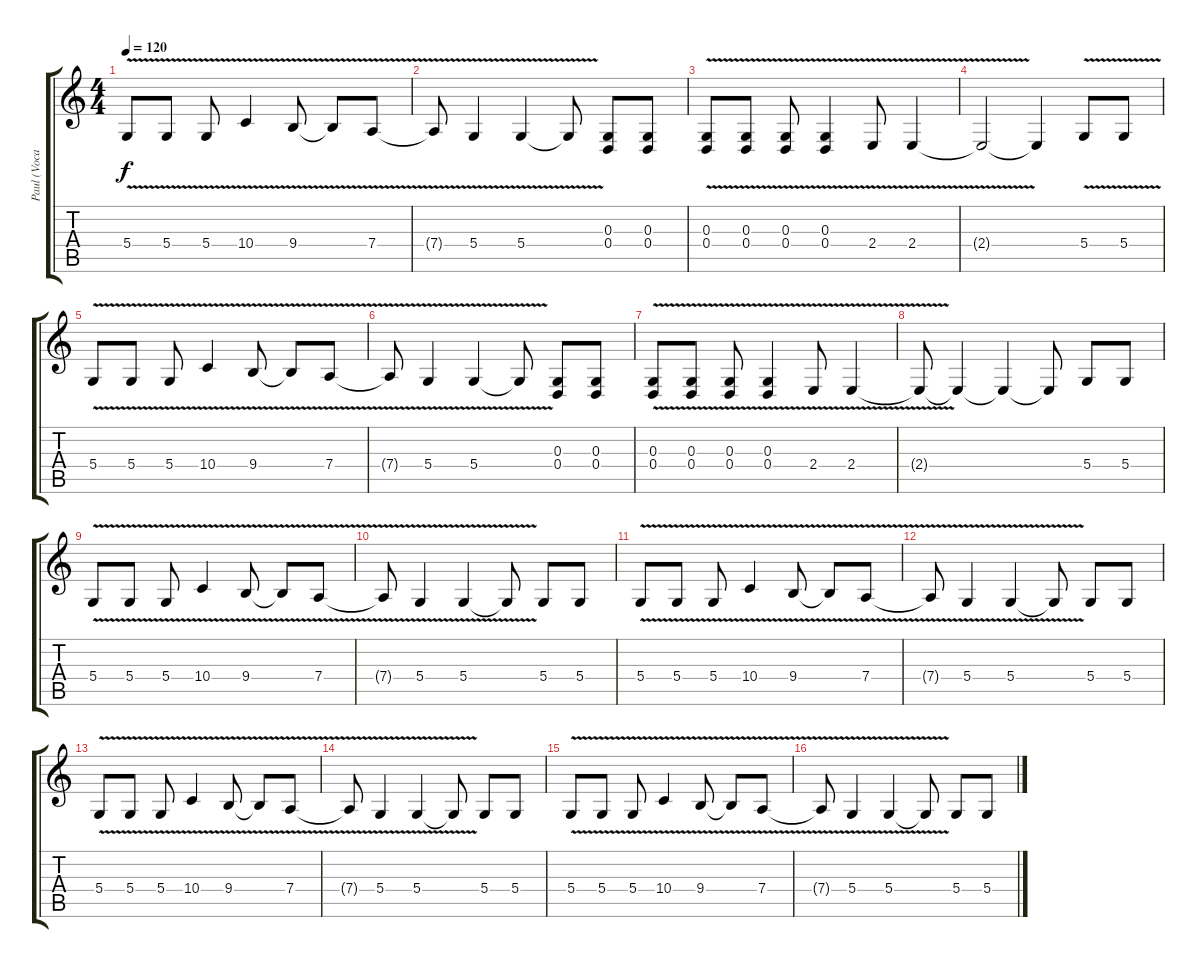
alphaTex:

\track ("Paul (Vocals)" "Paul (Voca") {instrument electricgrandpiano}
\staff {score tabs}
\tuning (E4 B3 G3 D3 A2 E2) {hide}
\ts (4 4)
\tempo 120
\clef g2
\ks c
5.4{v}.8{dy f} 5.4{v}.8 5.4{v}.8 10.4{v}.4 9.4{v}.8 9.4{t}.8 7.4{v}.8 |
7.4{t}.8 5.4{v}.4 5.4{v}.4 5.4{t}.8 (0.3 0.4).8 (0.3 0.4).8 |
(0.3 0.4{v}).8 (0.3 0.4{v}).8 (0.3 0.4{v}).8 (0.3 0.4{v}).4 2.4{v}.8 2.4{v}.4 |
2.4{t}.2 2.4{t}.4 5.4{v}.8 5.4{v}.8 |
5.4{v}.8 5.4{v}.8 5.4{v}.8 10.4{v}.4 9.4{v}.8 9.4{t}.8 7.4{v}.8 |
7.4{t}.8 5.4{v}.4 5.4{v}.4 5.4{t}.8 (0.3 0.4).8 (0.3 0.4).8 |
(0.3 0.4{v}).8 (0.3 0.4{v}).8 (0.3 0.4{v}).8 (0.3 0.4{v}).4 2.4{v}.8 2.4{v}.4 |
2.4{t}.8 2.4{t}.4 2.4{t}.4 2.4{t}.8 5.4.8 5.4.8 |
5.4{v}.8 5.4{v}.8 5.4{v}.8 10.4{v}.4 9.4{v}.8 9.4{t}.8 7.4{v}.8 |
7.4{t}.8 5.4{v}.4 5.4{v}.4 5.4{t}.8 5.4.8 5.4.8 |
5.4{v}.8 5.4{v}.8 5.4{v}.8 10.4{v}.4 9.4{v}.8 9.4{t}.8 7.4{v}.8 |
7.4{t}.8 5.4{v}.4 5.4{v}.4 5.4{t}.8 5.4.8 5.4.8 |
5.4{v}.8 5.4{v}.8 5.4{v}.8 10.4{v}.4 9.4{v}.8 9.4{t}.8 7.4{v}.8 |
7.4{t}.8 5.4{v}.4 5.4{v}.4 5.4{t}.8 5.4.8 5.4.8 |
5.4{v}.8 5.4{v}.8 5.4{v}.8 10.4{v}.4 9.4{v}.8 9.4{t}.8 7.4{v}.8 |
7.4{t}.8 5.4{v}.4 5.4{v}.4 5.4{t}.8 5.4.8 5.4.8
